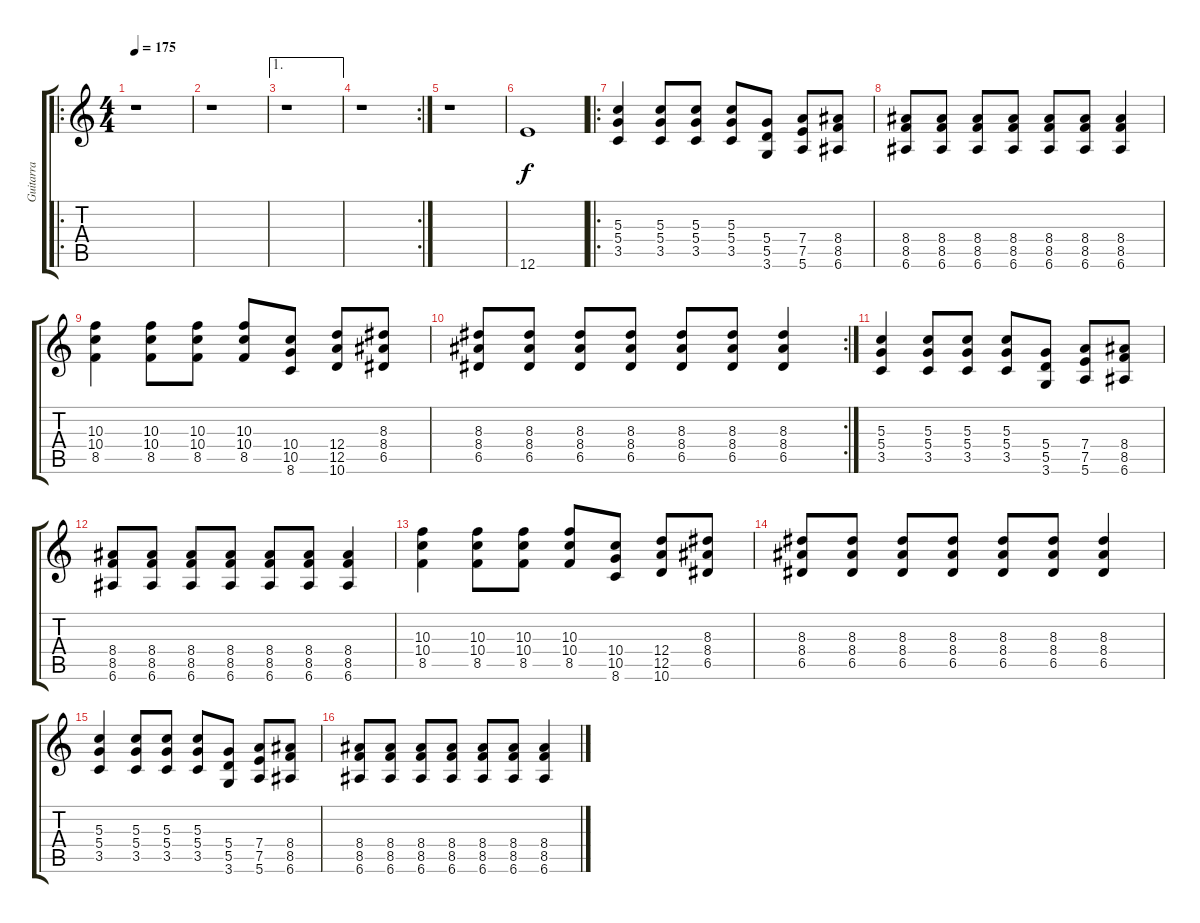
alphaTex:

\track ("Guitarra" "Guitarra") {instrument overdrivenguitar}
\staff {score tabs}
\tuning (E4 B3 G3 D3 A2 E2) {hide}
\ro
\ts (4 4)
\tempo 175
\clef g2
\ks c
r.1{dy f instrument overdrivenguitar} |
r.1 |
\ae 1
r.1 |
\rc 2
r.1 |
r.1 |
12.6.1 |
\ro
(5.3 5.4 3.5).4 (5.3 5.4 3.5).8 (5.3 5.4 3.5).8 (5.3 5.4 3.5).8 (5.4 5.5 3.6).8 (7.4 7.5 5.6).8 (8.4 8.5 6.6).8 |
(8.4 8.5 6.6).8 (8.4 8.5 6.6).8 (8.4 8.5 6.6).8 (8.4 8.5 6.6).8 (8.4 8.5 6.6).8 (8.4 8.5 6.6).8 (8.4 8.5 6.6).4 |
(10.3 10.4 8.5).4 (10.3 10.4 8.5).8 (10.3 10.4 8.5).8 (10.3 10.4 8.5).8 (10.4 10.5 8.6).8 (12.4 12.5 10.6).8 (8.3 8.4 6.5).8 |
\rc 2
(8.3 8.4 6.5).8 (8.3 8.4 6.5).8 (8.3 8.4 6.5).8 (8.3 8.4 6.5).8 (8.3 8.4 6.5).8 (8.3 8.4 6.5).8 (8.3 8.4 6.5).4 |
(5.3 5.4 3.5).4 (5.3 5.4 3.5).8 (5.3 5.4 3.5).8 (5.3 5.4 3.5).8 (5.4 5.5 3.6).8 (7.4 7.5 5.6).8 (8.4 8.5 6.6).8 |
(8.4 8.5 6.6).8 (8.4 8.5 6.6).8 (8.4 8.5 6.6).8 (8.4 8.5 6.6).8 (8.4 8.5 6.6).8 (8.4 8.5 6.6).8 (8.4 8.5 6.6).4 |
(10.3 10.4 8.5).4 (10.3 10.4 8.5).8 (10.3 10.4 8.5).8 (10.3 10.4 8.5).8 (10.4 10.5 8.6).8 (12.4 12.5 10.6).8 (8.3 8.4 6.5).8 |
(8.3 8.4 6.5).8 (8.3 8.4 6.5).8 (8.3 8.4 6.5).8 (8.3 8.4 6.5).8 (8.3 8.4 6.5).8 (8.3 8.4 6.5).8 (8.3 8.4 6.5).4 |
(5.3 5.4 3.5).4 (5.3 5.4 3.5).8 (5.3 5.4 3.5).8 (5.3 5.4 3.5).8 (5.4 5.5 3.6).8 (7.4 7.5 5.6).8 (8.4 8.5 6.6).8 |
(8.4 8.5 6.6).8 (8.4 8.5 6.6).8 (8.4 8.5 6.6).8 (8.4 8.5 6.6).8 (8.4 8.5 6.6).8 (8.4 8.5 6.6).8 (8.4 8.5 6.6).4
